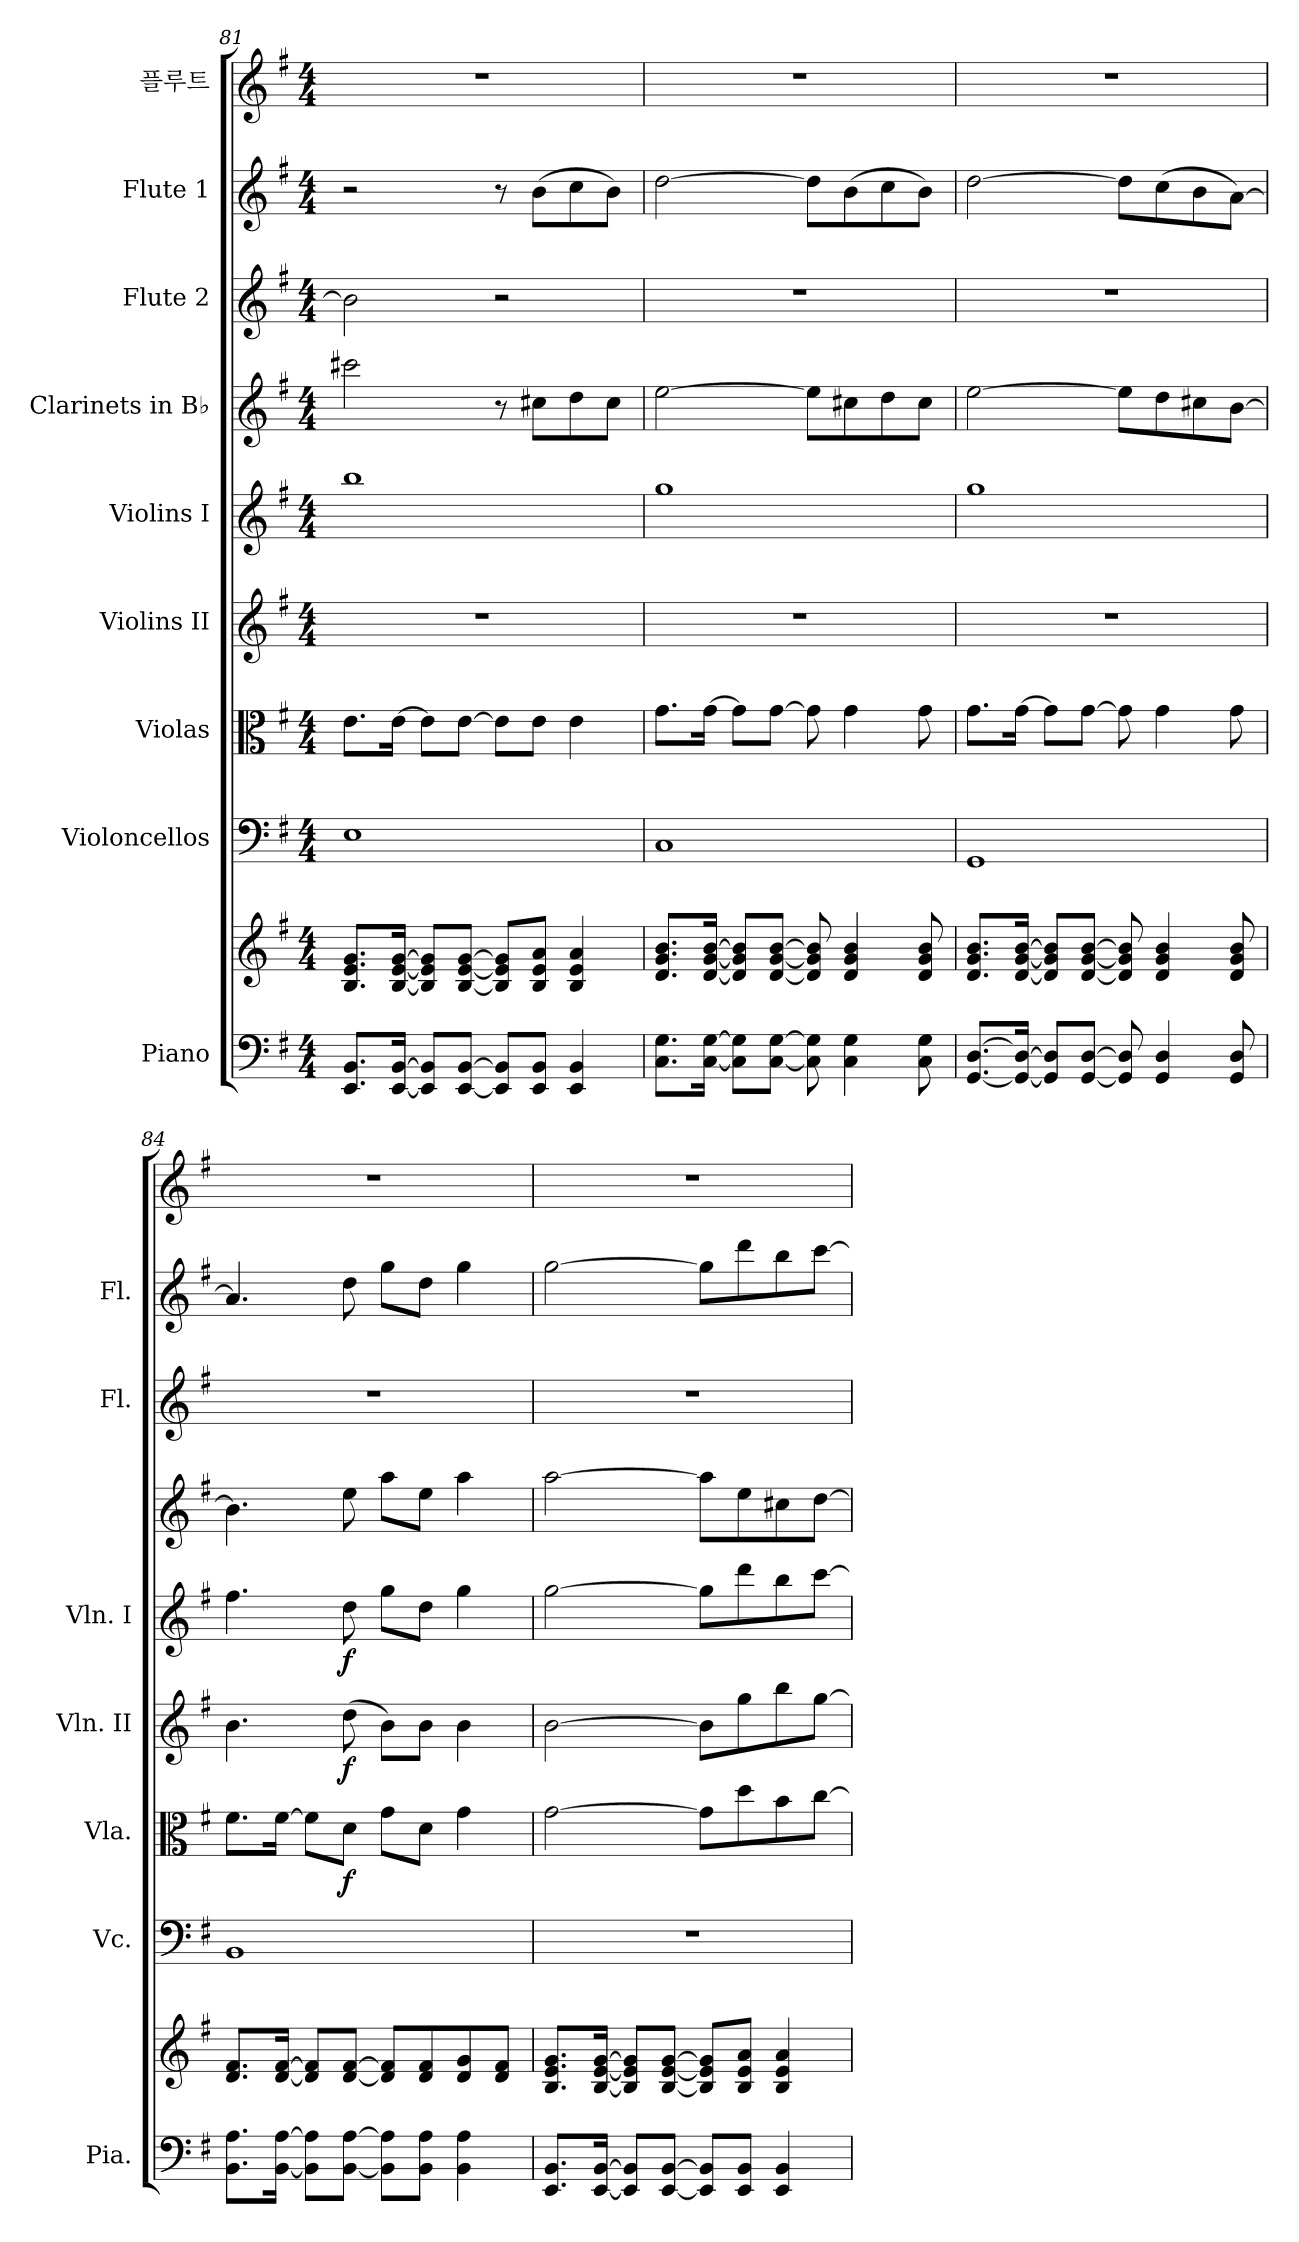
**kern	**kern	**kern	**kern	**dynam	**kern	**dynam	**kern	**dynam	**kern	**kern	**kern	**dynam	**kern
*part9	*part9	*part8	*part7	*part7	*part6	*part6	*part5	*part5	*part4	*part3	*part2	*part2	*part1
*staff10	*staff9	*staff8	*staff7	*staff7	*staff6	*staff6	*staff5	*staff5	*staff4	*staff3	*staff2	*staff2	*staff1
*I"Piano	*	*I"Violoncellos	*I"Violas	*	*I"Violins II	*	*I"Violins I	*	*I"Clarinets in B♭	*I"Flute 2	*I"Flute 1	*	*I"플루트
*I'Pia.	*	*I'Vc.	*I'Vla.	*	*I'Vln. II	*	*I'Vln. I	*	*	*I'Fl.	*I'Fl.	*	*
*clefF4	*clefG2	*clefF4	*clefC3	*	*clefG2	*	*clefG2	*	*clefG2	*clefG2	*clefG2	*	*clefG2
*	*	*	*	*	*	*	*	*	*ITrd1c2	*	*	*	*
*k[f#]	*k[f#]	*k[f#]	*k[f#]	*	*k[f#]	*	*k[f#]	*	*k[b-]	*k[f#]	*k[f#]	*	*k[f#]
*M4/4	*M4/4	*M4/4	*M4/4	*	*M4/4	*	*M4/4	*	*M4/4	*M4/4	*M4/4	*	*M4/4
=81	=81	=81	=81	=81	=81	=81	=81	=81	=81	=81	=81	=81	=81
!	!	!	!	!	!	!	!	!LO:DY:b	!	!	!	!	!
!	!	!	!	!	!	!	!	!LO:DY:n=1:b	!	!	!	!	!
8.EE/ 8.BB/L	8.B/ 8.e/ 8.g/L	1E	8.e\L	.	1r	.	1bb	mp p	2bbn\	2b\]	2r	.	1r
[16EE/ [16BB/Jk	[16B/ [16e/ [16g/Jk	.	[16e\Jk	.	.	.	.	.	.	.	.	.	.
8EE/] 8BB/]L	8B/] 8e/] 8g/]L	.	8e\L]	.	.	.	.	.	.	.	.	.	.
[8EE/ [8BB/J	[8B/ [8e/ [8g/J	.	[8e\J	.	.	.	.	.	.	.	.	.	.
8EE/] 8BB/]L	8B/] 8e/] 8g/]L	.	8e\L]	.	.	.	.	.	8r	2r	8r	.	.
!	!	!	!	!	!	!	!	!	!	!	!	!LO:DY:b	!
!	!	!	!	!	!	!	!	!	!	!	!	!LO:DY:n=1:b	!
8EE/ 8BB/J	8B/ 8e/ 8a/J	.	8e\J	.	.	.	.	.	8bn\L	.	(>8b\L	mf mf	.
4EE/ 4BB/	4B/ 4e/ 4a/	.	4e\	.	.	.	.	.	8cc\	.	8cc\	.	.
.	.	.	.	.	.	.	.	.	8b\J	.	8b\J)	.	.
=82	=82	=82	=82	=82	=82	=82	=82	=82	=82	=82	=82	=82	=82
8.C\ 8.G\L	8.d/ 8.g/ 8.b/L	1C	8.g\L	.	1r	.	1gg	.	[2dd\	1r	[2dd\	.	1r
[16C\ [16G\Jk	[16d/ [16g/ [16b/Jk	.	[16g\Jk	.	.	.	.	.	.	.	.	.	.
8C\] 8G\]L	8d/] 8g/] 8b/]L	.	8g\L]	.	.	.	.	.	.	.	.	.	.
[8C\ [8G\J	[8d/ [8g/ [8b/J	.	[8g\J	.	.	.	.	.	.	.	.	.	.
8C\] 8G\]	8d/] 8g/] 8b/]	.	8g\]	.	.	.	.	.	8dd\L]	.	8dd\L]	.	.
4C\ 4G\	4d/ 4g/ 4b/	.	4g\	.	.	.	.	.	8bn\	.	(>8b\	.	.
.	.	.	.	.	.	.	.	.	8cc\	.	8cc\	.	.
8C\ 8G\	8d/ 8g/ 8b/	.	8g\	.	.	.	.	.	8b\J	.	8b\J)	.	.
=83	=83	=83	=83	=83	=83	=83	=83	=83	=83	=83	=83	=83	=83
[8.GG/ [8.D/L	8.d/ 8.g/ 8.b/L	1GG	8.g\L	.	1r	.	1gg	.	[2dd\	1r	[2dd\	.	1r
16GG/_ 16D/_Jk	[16d/ [16g/ [16b/Jk	.	[16g\Jk	.	.	.	.	.	.	.	.	.	.
8GG/] 8D/]L	8d/] 8g/] 8b/]L	.	8g\L]	.	.	.	.	.	.	.	.	.	.
[8GG/ [8D/J	[8d/ [8g/ [8b/J	.	[8g\J	.	.	.	.	.	.	.	.	.	.
8GG/] 8D/]	8d/] 8g/] 8b/]	.	8g\]	.	.	.	.	.	8dd\L]	.	8dd\L]	.	.
4GG/ 4D/	4d/ 4g/ 4b/	.	4g\	.	.	.	.	.	8cc\	.	(>8cc\	.	.
.	.	.	.	.	.	.	.	.	8bn\	.	8b\	.	.
8GG/ 8D/	8d/ 8g/ 8b/	.	8g\	.	.	.	.	.	[8a\J	.	[8a\J)	.	.
!!LO:PB:g=z
=84	=84	=84	=84	=84	=84	=84	=84	=84	=84	=84	=84	=84	=84
8.BB\ 8.A\L	8.d/ 8.f#/L	1BB	8.f#\L	.	4.b\	.	4.ff#\	.	4.a\]	1r	4.a/]	.	1r
[16BB\ [16A\Jk	[16d/ [16f#/Jk	.	[16f#\Jk	.	.	.	.	.	.	.	.	.	.
8BB\] 8A\]L	8d/] 8f#/]L	.	8f#\L]	.	.	.	.	.	.	.	.	.	.
!	!	!	!	!LO:DY:b	!	!LO:DY:b	!	!LO:DY:b	!	!	!	!	!
[8BB\ [8A\J	[8d/ [8f#/J	.	8d\J	f	(>8dd\	f	8dd\	f	8dd\	.	8dd\	.	.
8BB\] 8A\]L	8d/] 8f#/]L	.	8g\L	.	8b\L)	.	8gg\L	.	8gg\L	.	8gg\L	.	.
8BB\ 8A\J	8d/ 8f#/	.	8d\J	.	8b\J	.	8dd\J	.	8dd\J	.	8dd\J	.	.
4BB\ 4A\	8d/ 8g/	.	4g\	.	4b\	.	4gg\	.	4gg\	.	4gg\	.	.
.	8d/ 8f#/J	.	.	.	.	.	.	.	.	.	.	.	.
=85	=85	=85	=85	=85	=85	=85	=85	=85	=85	=85	=85	=85	=85
8.EE/ 8.BB/L	8.B/ 8.e/ 8.g/L	1r	[2g\	.	[2b\	.	[2gg\	.	[2gg\	1r	[2gg\	.	1r
[16EE/ [16BB/Jk	[16B/ [16e/ [16g/Jk	.	.	.	.	.	.	.	.	.	.	.	.
8EE/] 8BB/]L	8B/] 8e/] 8g/]L	.	.	.	.	.	.	.	.	.	.	.	.
[8EE/ [8BB/J	[8B/ [8e/ [8g/J	.	.	.	.	.	.	.	.	.	.	.	.
8EE/] 8BB/]L	8B/] 8e/] 8g/]L	.	8g\L]	.	8b\L]	.	8gg\L]	.	8gg\L]	.	8gg\L]	.	.
8EE/ 8BB/J	8B/ 8e/ 8a/J	.	8dd\	.	8gg\	.	8ddd\	.	8dd\	.	8ddd\	.	.
4EE/ 4BB/	4B/ 4e/ 4a/	.	8b\	.	8bb\	.	8bb\	.	8bn\	.	8bb\	.	.
.	.	.	[8cc\J	.	[8gg\J	.	[8ccc\J	.	[8cc\J	.	[8ccc\J	.	.
=	=	=	=	=	=	=	=	=	=	=	=	=	=
*-	*-	*-	*-	*-	*-	*-	*-	*-	*-	*-	*-	*-	*-
